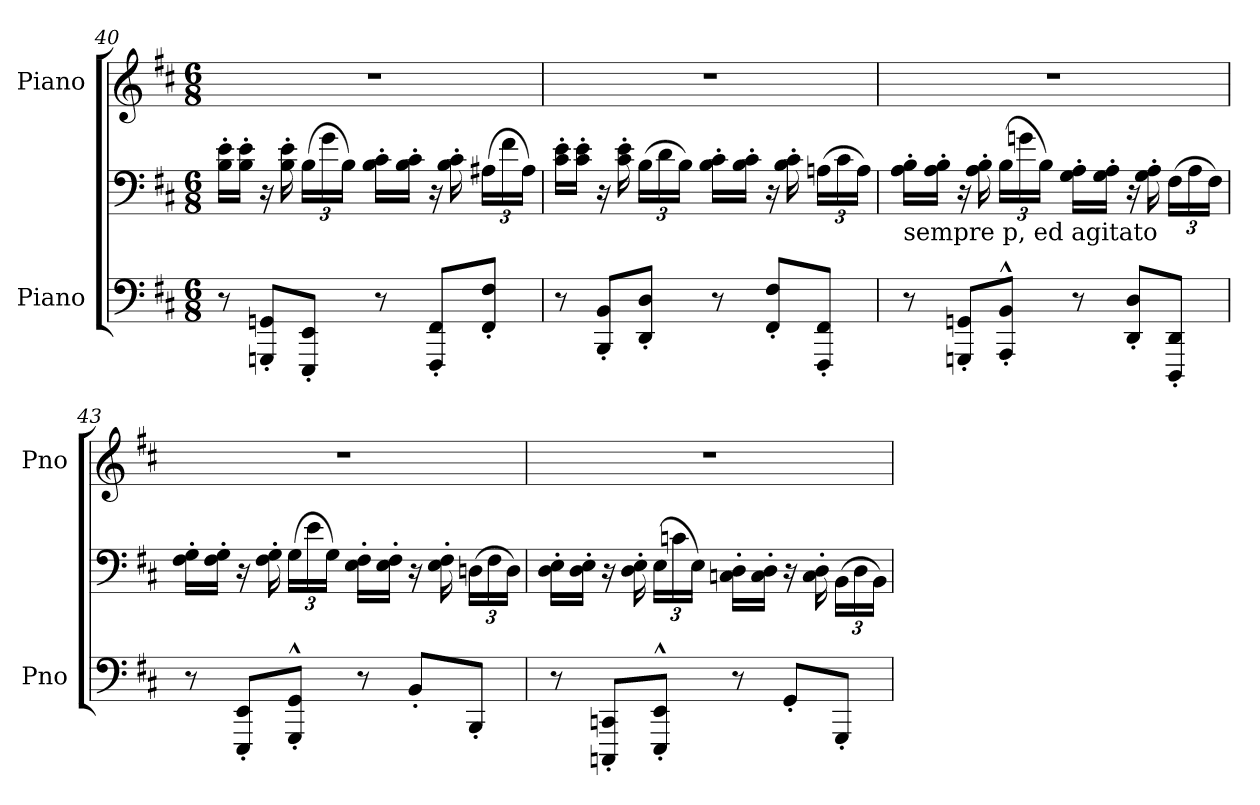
**kern	**kern	**kern
*part2	*part2	*part1
*staff3	*staff2	*staff1
*I"Piano	*	*I"Piano
*I'Pno	*	*I'Pno
*clefF4	*clefF4	*clefG2
*k[f#c#]	*k[f#c#]	*k[f#c#]
*D:	*D:	*D:
*M6/8	*M6/8	*M6/8
=40	=40	=40
8r	16B\' 16e\'LL	2.r
.	16B\' 16e\'JJ	.
8GGGn/' 8GGn/'L	16r	.
.	16B\' 16e\'	.
*	*Xbrackettup	*
8EEE/' 8EE/'J	(24B\LL	.
.	24g\	.
.	24B\JJ)	.
8r	16B\' 16c#\'LL	.
.	16B\' 16c#\'JJ	.
8FFF#/' 8FF#/'L	16r	.
.	16B\' 16c#\'	.
8FF#/' 8F#/'J	(24A#X\LL	.
.	24f#\	.
.	24A#\JJ)	.
=41	=41	=41
8r	16c#\' 16e\'LL	2.r
.	16c#\' 16e\'JJ	.
8BBB/' 8BB/'L	16r	.
.	16c#\' 16e\'	.
8DD/' 8D/'J	(24B\LL	.
.	24d\	.
.	24B\JJ)	.
8r	16B\' 16c#\'LL	.
.	16B\' 16c#\'JJ	.
8FF#/' 8F#/'L	16r	.
.	16B\' 16c#\'	.
8FFF#/' 8FF#/'J	(24An\LL	.
.	24c#\	.
.	24A\JJ)	.
!!LO:PB:g=z
=42	=42	=42
!	!LO:TX:b:t=sempre p, ed agitato	!
8r	16A\' 16B\'LL	2.r
.	16A\' 16B\'JJ	.
8GGGn/' 8GGn/'L	16r	.
.	16A\' 16B\'	.
8AAA/'^^ 8BB/'^^J	(24B\LL	.
.	24gn\	.
.	24B\JJ)	.
8r	16G\' 16A\'LL	.
.	16G\' 16A\'JJ	.
8DD/' 8D/'L	16r	.
.	16G\' 16A\'	.
8DDD/' 8DD/'J	(24F#\LL	.
.	24A\	.
.	24F#\JJ)	.
=43	=43	=43
8r	16F#\' 16G\'LL	2.r
.	16F#\' 16G\'JJ	.
8EEE/' 8EE/'L	16r	.
.	16F#\' 16G\'	.
8GGG/'^^ 8GG/'^^J	(24G\LL	.
.	24e\	.
.	24G\JJ)	.
8r	16E\' 16F#\'LL	.
.	16E\' 16F#\'JJ	.
8BB'/L	16r	.
.	16E\' 16F#\'	.
8BBB'/J	(24Dn\LL	.
.	24F#\	.
.	24D\JJ)	.
!!LO:LB:g=z
=44	=44	=44
8r	16D\' 16E\'LL	2.r
.	16D\' 16E\'JJ	.
8CCCn/' 8CCn/'L	16r	.
.	16D\' 16E\'	.
8EEE/'^^ 8EE/'^^J	(24E\LL	.
.	24cn\	.
.	24E\JJ)	.
8r	16Cn\' 16D\'LL	.
.	16C\' 16D\'JJ	.
8GG'/L	16r	.
.	16C\' 16D\'	.
8GGG'/J	(24BB\LL	.
.	24D\	.
.	24BB\JJ)	.
=	=	=
*-	*-	*-
